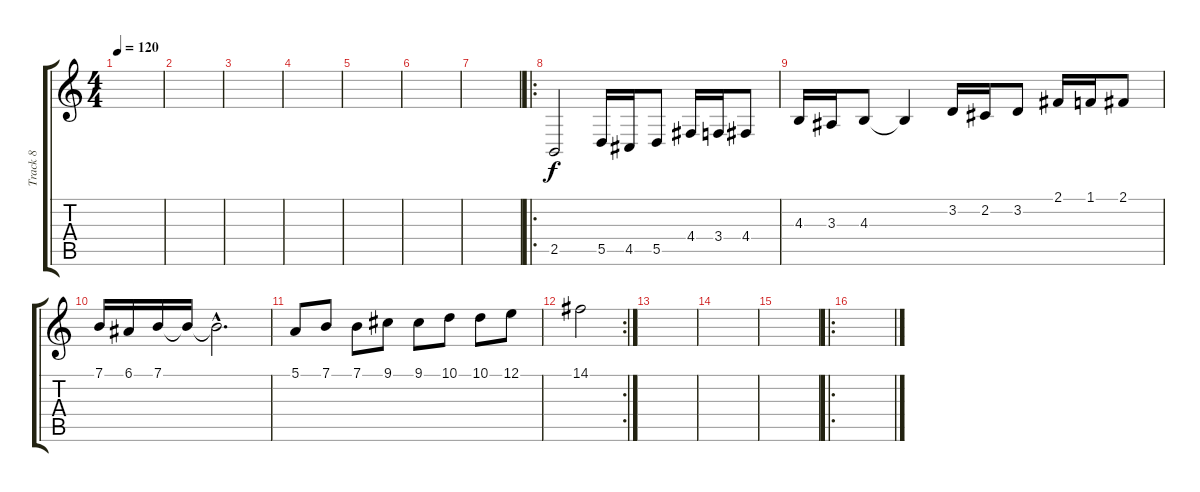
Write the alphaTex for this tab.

\track ("Track 8" "Track 8") {instrument acousticgrandpiano}
\staff {score tabs}
\tuning (E4 B3 G3 D3 A2 E2) {hide}
\ts (4 4)
\tempo 120
\clef g2
\ks c
|
|
|
|
|
|
|
\ro
2.5.2 5.5.16 4.5.16 5.5.8 4.4.16 3.4.16 4.4.8 |
4.3.16 3.3.16 4.3.8 4.3{t}.4 3.2.16 2.2.16 3.2.8 2.1.16 1.1.16 2.1.8 |
7.1.16 6.1.16 7.1.16 7.1{t}.16 7.1{hac t}.2{d} |
5.1.8 7.1.8 7.1.8 9.1.8 9.1.8 10.1.8 10.1.8 12.1.8 |
\rc 2
14.1.2 |
|
|
|
\ro
